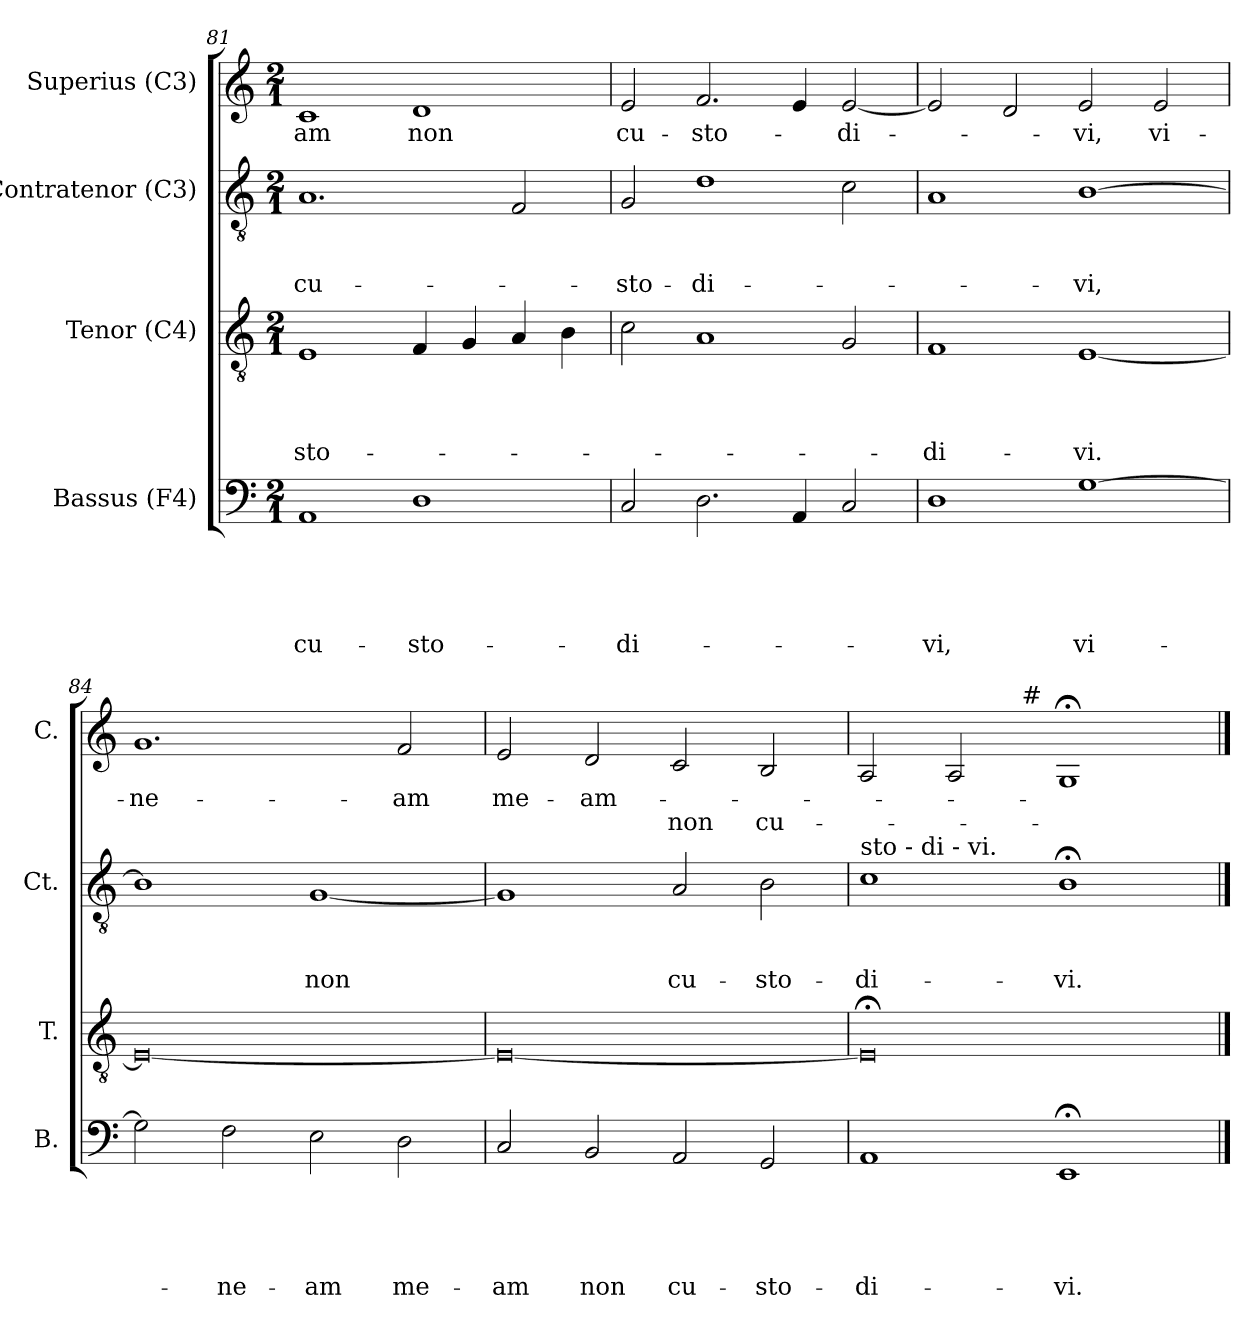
**kern	**text	**text	**text	**text	**text	**kern	**text	**text	**text	**text	**kern	**text	**text	**text	**kern	**text	**text
*part4	*part4	*part4	*part4	*part4	*part4	*part3	*part3	*part3	*part3	*part3	*part2	*part2	*part2	*part2	*part1	*part1	*part1
*staff4	*staff4	*staff4	*staff4	*staff4	*staff4	*staff3	*staff3	*staff3	*staff3	*staff3	*staff2	*staff2	*staff2	*staff2	*staff1	*staff1	*staff1
*I"Bassus (F4)	*	*	*	*	*	*I"Tenor (C4)	*	*	*	*	*I"Contratenor (C3)	*	*	*	*I"Superius (C3)	*	*
*I'B.	*	*	*	*	*	*I'T.	*	*	*	*	*I'Ct.	*	*	*	*I'C.	*	*
*clefF4	*	*	*	*	*	*clefGv2	*	*	*	*	*clefGv2	*	*	*	*clefG2	*	*
*k[]	*	*	*	*	*	*k[]	*	*	*	*	*k[]	*	*	*	*k[]	*	*
*C:	*	*	*	*	*	*C:	*	*	*	*	*C:	*	*	*	*C:	*	*
*M2/1	*	*	*	*	*	*M2/1	*	*	*	*	*M2/1	*	*	*	*M2/1	*	*
=81	=81	=81	=81	=81	=81	=81	=81	=81	=81	=81	=81	=81	=81	=81	=81	=81	=81
!	!	!	!	!	!LO:LY:b	!	!	!	!	!LO:LY:b	!	!	!	!LO:LY:b	!	!LO:LY:b	!
1AA	.	.	.	.	cu-	1E	.	.	.	-sto-	1.A	.	.	cu-	1c	-am	.
!	!	!	!	!	!LO:LY:b	!	!	!	!	!	!	!	!	!	!	!LO:LY:b	!
1D	.	.	.	.	-sto-	4F/	.	.	.	.	.	.	.	.	1d	non	.
.	.	.	.	.	.	4G/	.	.	.	.	.	.	.	.	.	.	.
.	.	.	.	.	.	4A/	.	.	.	.	2F/	.	.	.	.	.	.
.	.	.	.	.	.	4B\	.	.	.	.	.	.	.	.	.	.	.
!!LO:LB:g=z
=82	=82	=82	=82	=82	=82	=82	=82	=82	=82	=82	=82	=82	=82	=82	=82	=82	=82
!	!	!	!	!	!LO:LY:b	!	!	!	!	!	!	!	!	!LO:LY:b	!	!LO:LY:b	!
2C/	.	.	.	.	-di-	2c\	.	.	.	.	2G/	.	.	-sto-	2e/	cu-	.
!	!	!	!	!	!	!	!	!	!	!	!	!	!	!LO:LY:b	!	!LO:LY:b	!
2.D\	.	.	.	.	.	1A	.	.	.	.	1d	.	.	-di-	2.f/	-sto-	.
4AA/	.	.	.	.	.	.	.	.	.	.	.	.	.	.	4e/	.	.
!	!	!	!	!	!	!	!	!	!	!	!	!	!	!	!	!LO:LY:b	!
2C/	.	.	.	.	.	2G/	.	.	.	.	2c\	.	.	.	[<2e/	-di-	.
=83	=83	=83	=83	=83	=83	=83	=83	=83	=83	=83	=83	=83	=83	=83	=83	=83	=83
!	!	!	!	!	!LO:LY:b	!	!	!	!	!LO:LY:b	!	!	!	!	!	!	!
1D	.	.	.	.	-vi,	1F	.	.	.	-di-	1A	.	.	.	2e/]	.	.
.	.	.	.	.	.	.	.	.	.	.	.	.	.	.	2d/	.	.
!	!	!	!	!	!LO:LY:b	!	!	!	!	!LO:LY:b	!	!	!	!LO:LY:b	!	!LO:LY:b	!
[>1G	.	.	.	.	vi-	[<1E	.	.	.	-vi.	[>1B	.	.	-vi,	2e/	-vi,	.
!	!	!	!	!	!	!	!	!	!	!	!	!	!	!	!	!LO:LY:b	!
.	.	.	.	.	.	.	.	.	.	.	.	.	.	.	2e/	vi-	.
=84	=84	=84	=84	=84	=84	=84	=84	=84	=84	=84	=84	=84	=84	=84	=84	=84	=84
!	!	!	!	!	!	!	!	!	!	!	!	!	!	!	!	!LO:LY:b	!
2G\]	.	.	.	.	.	0E_	.	.	.	.	1B]	.	.	.	1.g	-ne-	.
!	!	!	!	!	!LO:LY:b	!	!	!	!	!	!	!	!	!	!	!	!
2F\	.	.	.	.	-ne-	.	.	.	.	.	.	.	.	.	.	.	.
!	!	!	!	!	!LO:LY:b	!	!	!	!	!	!	!	!	!LO:LY:b	!	!	!
2E\	.	.	.	.	-am	.	.	.	.	.	[<1G	.	.	non	.	.	.
!	!	!	!	!	!LO:LY:b	!	!	!	!	!	!	!	!	!	!	!LO:LY:b	!
2D\	.	.	.	.	me-	.	.	.	.	.	.	.	.	.	2f/	-am	.
=85	=85	=85	=85	=85	=85	=85	=85	=85	=85	=85	=85	=85	=85	=85	=85	=85	=85
!	!	!	!	!	!LO:LY:b	!	!	!	!	!	!	!	!	!	!	!LO:LY:b	!
2C/	.	.	.	.	-am	0E_	.	.	.	.	1G]	.	.	.	2e/	me-	.
!	!	!	!	!	!LO:LY:b	!	!	!	!	!	!	!	!	!	!	!LO:LY:b	!
2BB/	.	.	.	.	non	.	.	.	.	.	.	.	.	.	2d/	-am-	.
!	!	!	!	!	!LO:LY:b	!	!	!	!	!	!	!	!	!LO:LY:b	!	!	!LO:LY:b
2AA/	.	.	.	.	cu-	.	.	.	.	.	2A/	.	.	cu-	2c/	.	non
!	!	!	!	!	!LO:LY:b	!	!	!	!	!	!	!	!	!LO:LY:b	!	!	!LO:LY:b
2GG/	.	.	.	.	-sto-	.	.	.	.	.	2B\	.	.	-sto-	2B/	.	cu-
=86	=86	=86	=86	=86	=86	=86	=86	=86	=86	=86	=86	=86	=86	=86	=86	=86	=86
!	!	!	!	!	!	!	!	!	!	!	!LO:TX:a:t=sto - di - vi.	!	!	!	!	!	!
!	!	!	!	!	!LO:LY:b	!	!	!	!	!	!	!	!	!LO:LY:b	!	!	!
*	*	*	*	*	*	*	*	*	*	*	*	*	*	*	*^	*	*
1AA	.	.	.	.	-di-	0E;]	.	.	.	.	1c	.	.	-di-	2A/	2..ryy	.	.
.	.	.	.	.	.	.	.	.	.	.	.	.	.	.	2A/	.	.	.
!	!	!	!	!	!	!	!	!	!	!	!	!	!	!	!	!LO:TX:a:t=#	!	!
.	.	.	.	.	.	.	.	.	.	.	.	.	.	.	.	1ryy	.	.
!	!	!	!	!	!LO:LY:b	!	!	!	!	!	!	!	!	!LO:LY:b	!	!	!	!
1EE;	.	.	.	.	-vi.	.	.	.	.	.	1B;<	.	.	-vi.	1G;	.	.	.
.	.	.	.	.	.	.	.	.	.	.	.	.	.	.	.	8ryy	.	.
*	*	*	*	*	*	*	*	*	*	*	*	*	*	*	*v	*v	*	*
==	==	==	==	==	==	==	==	==	==	==	==	==	==	==	==	==	==
*-	*-	*-	*-	*-	*-	*-	*-	*-	*-	*-	*-	*-	*-	*-	*-	*-	*-
